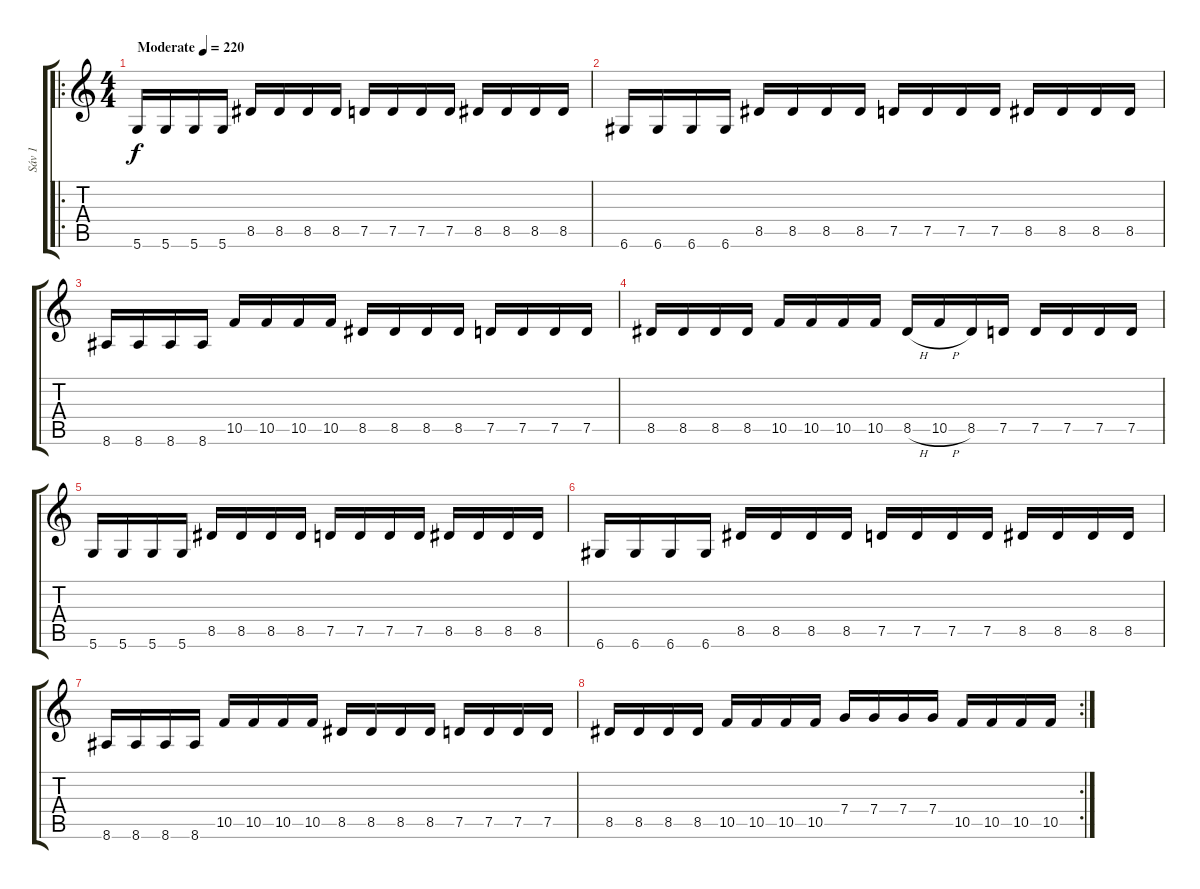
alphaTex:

\track ("Sáv 1" "Sáv 1") {instrument electricguitarclean}
\staff {score tabs}
\tuning (D4 A3 F3 C3 G2 D2) {hide}
\ro
\ts (4 4)
\tempo (220 "Moderate")
\clef g2
\ks c
5.6.16{dy f instrument electricguitarclean} 5.6.16 5.6.16 5.6.16 8.5.16 8.5.16 8.5.16 8.5.16 7.5.16 7.5.16 7.5.16 7.5.16 8.5.16 8.5.16 8.5.16 8.5.16 |
6.6.16 6.6.16 6.6.16 6.6.16 8.5.16 8.5.16 8.5.16 8.5.16 7.5.16 7.5.16 7.5.16 7.5.16 8.5.16 8.5.16 8.5.16 8.5.16 |
8.6.16 8.6.16 8.6.16 8.6.16 10.5.16 10.5.16 10.5.16 10.5.16 8.5.16 8.5.16 8.5.16 8.5.16 7.5.16 7.5.16 7.5.16 7.5.16 |
8.5.16 8.5.16 8.5.16 8.5.16 10.5.16 10.5.16 10.5.16 10.5.16 8.5{h}.16 10.5{h}.16 8.5.16 7.5.16 7.5.16 7.5.16 7.5.16 7.5.16 |
5.6.16 5.6.16 5.6.16 5.6.16 8.5.16 8.5.16 8.5.16 8.5.16 7.5.16 7.5.16 7.5.16 7.5.16 8.5.16 8.5.16 8.5.16 8.5.16 |
6.6.16 6.6.16 6.6.16 6.6.16 8.5.16 8.5.16 8.5.16 8.5.16 7.5.16 7.5.16 7.5.16 7.5.16 8.5.16 8.5.16 8.5.16 8.5.16 |
8.6.16 8.6.16 8.6.16 8.6.16 10.5.16 10.5.16 10.5.16 10.5.16 8.5.16 8.5.16 8.5.16 8.5.16 7.5.16 7.5.16 7.5.16 7.5.16 |
\rc 2
8.5.16 8.5.16 8.5.16 8.5.16 10.5.16 10.5.16 10.5.16 10.5.16 7.4.16 7.4.16 7.4.16 7.4.16 10.5.16 10.5.16 10.5.16 10.5.16
